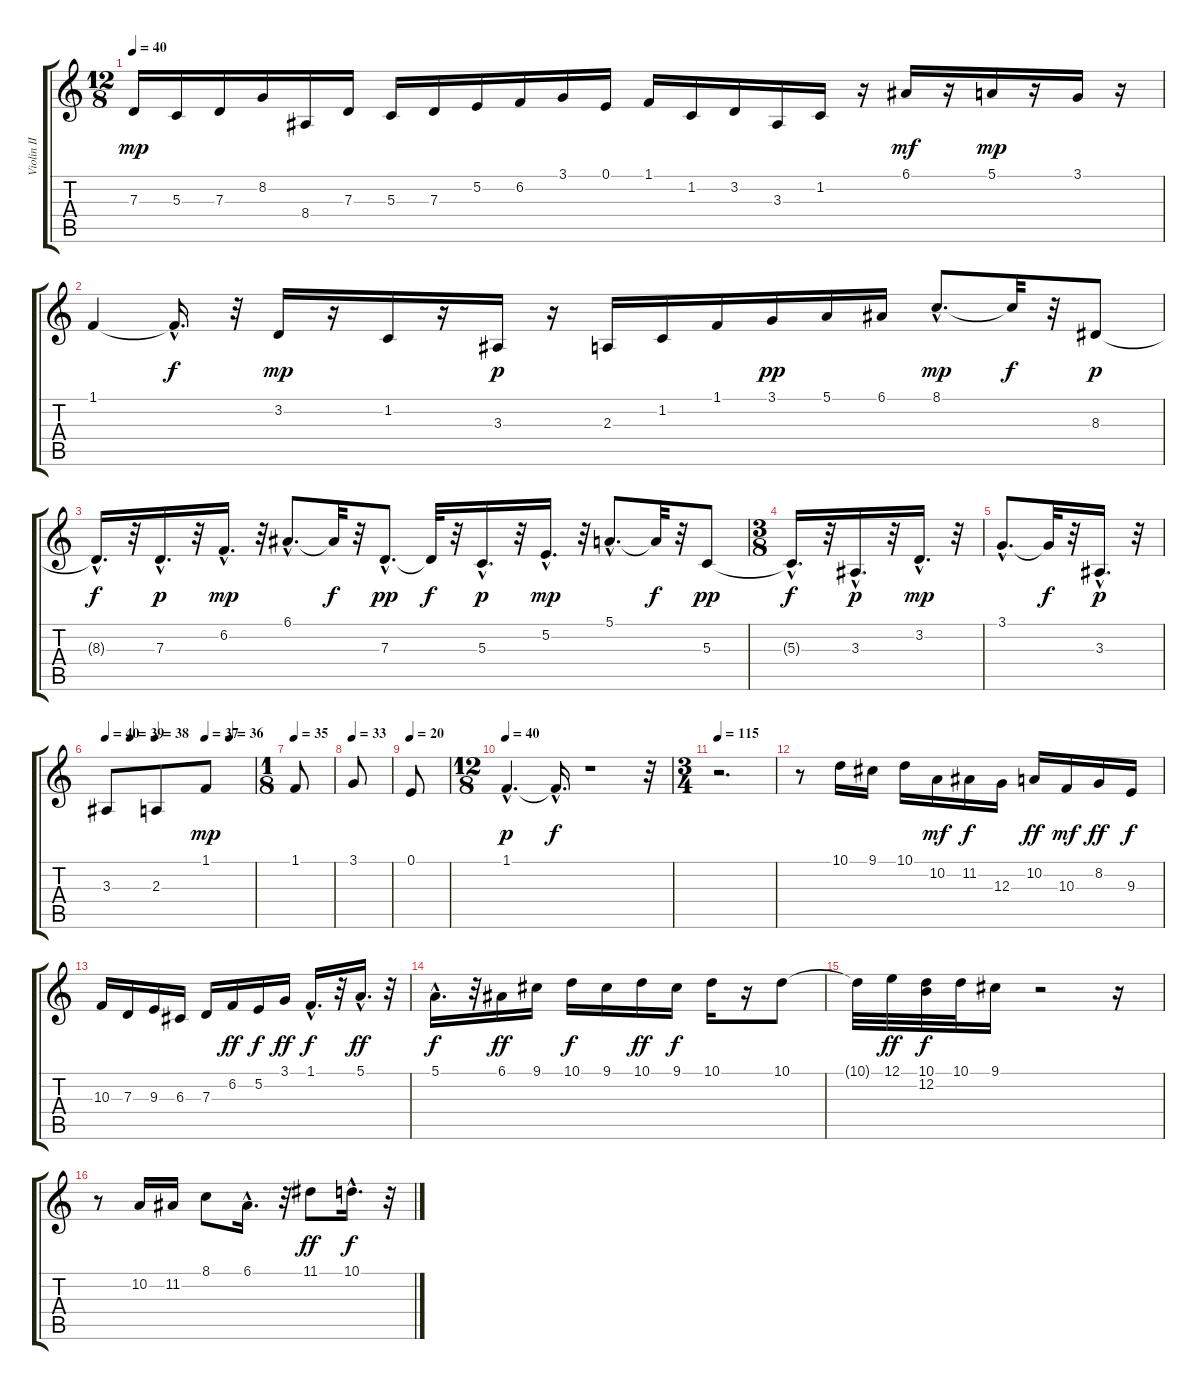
\track ("Violin II" "Violin II") {instrument violin}
\staff {score tabs}
\tuning (E4 B3 G3 D3 A2 E2) {hide}
\ts (12 8)
\tempo 40
\clef g2
\ks c
7.3.16{dy mp} 5.3.16 7.3.16 8.2.16 8.4.16 7.3.16 5.3.16 7.3.16 5.2.16 6.2.16 3.1.16 0.1.16 1.1.16 1.2.16 3.2.16 3.3.16 1.2.16 r.16 6.1.16{dy mf} r.16 5.1.16{dy mp} r.16 3.1.16 r.16 |
1.1.4 1.1{hac t}.16{d dy f} r.32 3.2.16{dy mp} r.16 1.2.16 r.16 3.3.16{dy p} r.16 2.3.16 1.2.16 1.1.16 3.1.16{dy pp} 5.1.16 6.1.16 8.1{hac}.8{d dy mp} 8.1{t}.32{dy f} r.32 8.3.8{dy p} |
8.3{hac t}.16{d dy f} r.32 7.3{hac}.16{d dy p} r.32 6.2{hac}.16{d dy mp} r.32 6.1{hac}.8{d} 6.1{t}.32{dy f} r.32 7.3{hac}.8{d dy pp} 7.3{t}.32{dy f} r.32 5.3{hac}.16{d dy p} r.32 5.2{hac}.16{d dy mp} r.32 5.1{hac}.8{d} 5.1{t}.32{dy f} r.32 5.3.8{dy pp} |
\ts (3 8)
5.3{hac t}.16{d dy f} r.32 3.3{hac}.16{d dy p} r.32 3.2{hac}.16{d dy mp} r.32 |
3.1{hac}.8{d} 3.1{t}.32{dy f} r.32 3.3{hac}.16{d dy p} r.32 |
\tempo 40
\tempo (39 0.16666666666666666)
\tempo (38 0.3333333333333333)
\tempo (37 0.6666666666666666)
\tempo (36 0.8333333333333334)
3.3.8 2.3.8 1.1.8{dy mp} |
\ts (1 8)
\tempo 35
1.1.8 |
\tempo 33
3.1.8 |
\tempo 20
0.1.8 |
\ts (12 8)
\tempo 40
1.1{hac}.4{d dy p} 1.1{hac t}.16{d dy f} r.1 r.32 |
\ts (3 4)
\tempo 115
r.2{d} |
r.8 10.1.16 9.1.16 10.1.16 10.2.16{dy mf} 11.2.16{dy f} 12.3.16 10.2.16{dy ff} 10.3.16{dy mf} 8.2.16{dy ff} 9.3.16{dy f} |
10.3.16 7.3.16 9.3.16 6.3.16 7.3.16 6.2.16{dy ff} 5.2.16{dy f} 3.1.16{dy ff} 1.1{hac}.16{d dy f} r.32 5.1{hac}.16{d dy ff} r.32 |
5.1{hac}.16{d dy f} r.32 6.1.16{dy ff} 9.1.16 10.1.16{dy f} 9.1.16 10.1.16{dy ff} 9.1.16{dy f} 10.1.16 r.16 10.1.8 |
10.1{t}.32 12.1.32{dy ff} (10.1 12.2).32{dy f} 10.1.32 9.1.16 r.2 r.16 |
r.8 10.2.16 11.2.16 8.1.8 6.1{hac}.16{d} r.32 11.1.8{dy ff} 10.1{hac}.16{d dy f} r.32
